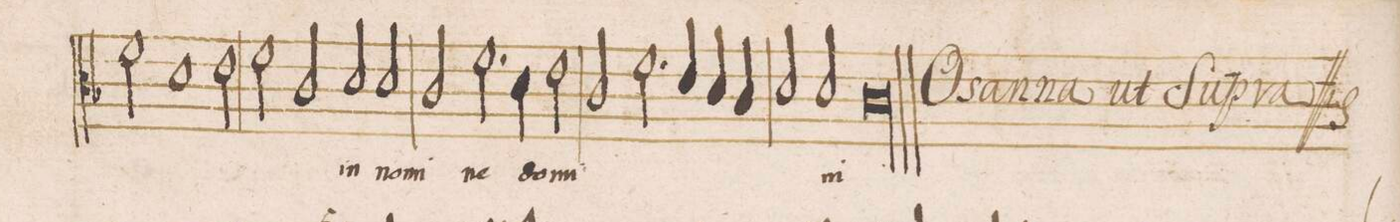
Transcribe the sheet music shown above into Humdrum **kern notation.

**kern	**text
*I"ALTVS	*
*clefC3	*
*k[b-]	*
*met(c|)	*
*M2/1	*
2f\	.
1d	.
=80	=80
2e\	.
2f\	.
2c/	.
=81	=81
2d/	-ni
2d/	no-
2c/	-mi-
2.f\	-ne
=82	=82
4d\	do-
2e\	-mi-
2c/	.
2.f\	.
=83	=83
4e/	.
4d/	.
4c/	.
2d/	.
2d/	-ni
=84	=84
0c\	.
==	==
*-	*-
